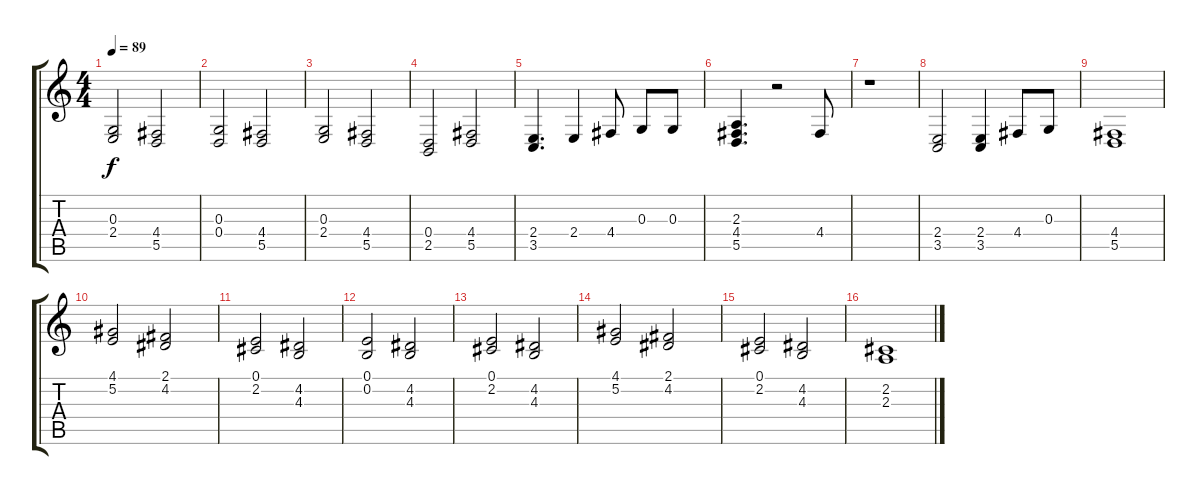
\track "" {instrument brightacousticpiano}
\staff {score tabs}
\tuning (E4 B3 G3 D3 A2 E2) {hide}
\ts (4 4)
\tempo 89
\clef g2
\ks c
(0.3 2.4).2{dy f} (4.4 5.5).2 |
(0.3 0.4).2 (4.4 5.5).2 |
(0.3 2.4).2 (4.4 5.5).2 |
(0.4 2.5).2 (4.4 5.5).2 |
(2.4 3.5).4{d} 2.4.4 4.4.8 0.3.8 0.3.8 |
(2.3 4.4 5.5).4{d} r.2 4.4.8 |
r.1 |
(2.4 3.5).2 (2.4 3.5).4 4.4.8 0.3.8 |
(4.4 5.5).1 |
(4.1 5.2).2 (2.1 4.2).2 |
(0.1 2.2).2 (4.2 4.3).2 |
(0.1 0.2).2 (4.2 4.3).2 |
(0.1 2.2).2 (4.2 4.3).2 |
(4.1 5.2).2 (2.1 4.2).2 |
(0.1 2.2).2 (4.2 4.3).2 |
(2.2 2.3).1
